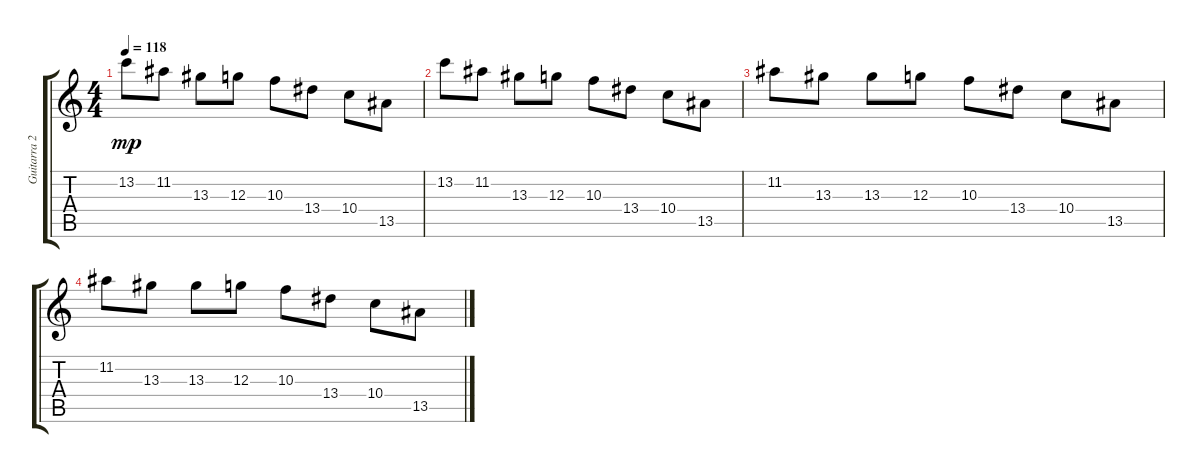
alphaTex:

\track ("Guitarra 2" "Guitarra 2") {instrument distortionguitar}
\staff {score tabs}
\tuning (E4 B3 G3 D3 A2 E2) {hide}
\ts (4 4)
\tempo 118
\clef g2
\ks c
13.2.8{dy mp volume 0} 11.2.8 13.3.8 12.3.8 10.3.8 13.4.8 10.4.8 13.5.8 |
13.2.8 11.2.8 13.3.8 12.3.8 10.3.8 13.4.8 10.4.8 13.5.8 |
11.2.8 13.3.8 13.3.8 12.3.8 10.3.8 13.4.8 10.4.8 13.5.8 |
11.2.8 13.3.8 13.3.8 12.3.8 10.3.8 13.4.8 10.4.8 13.5.8
